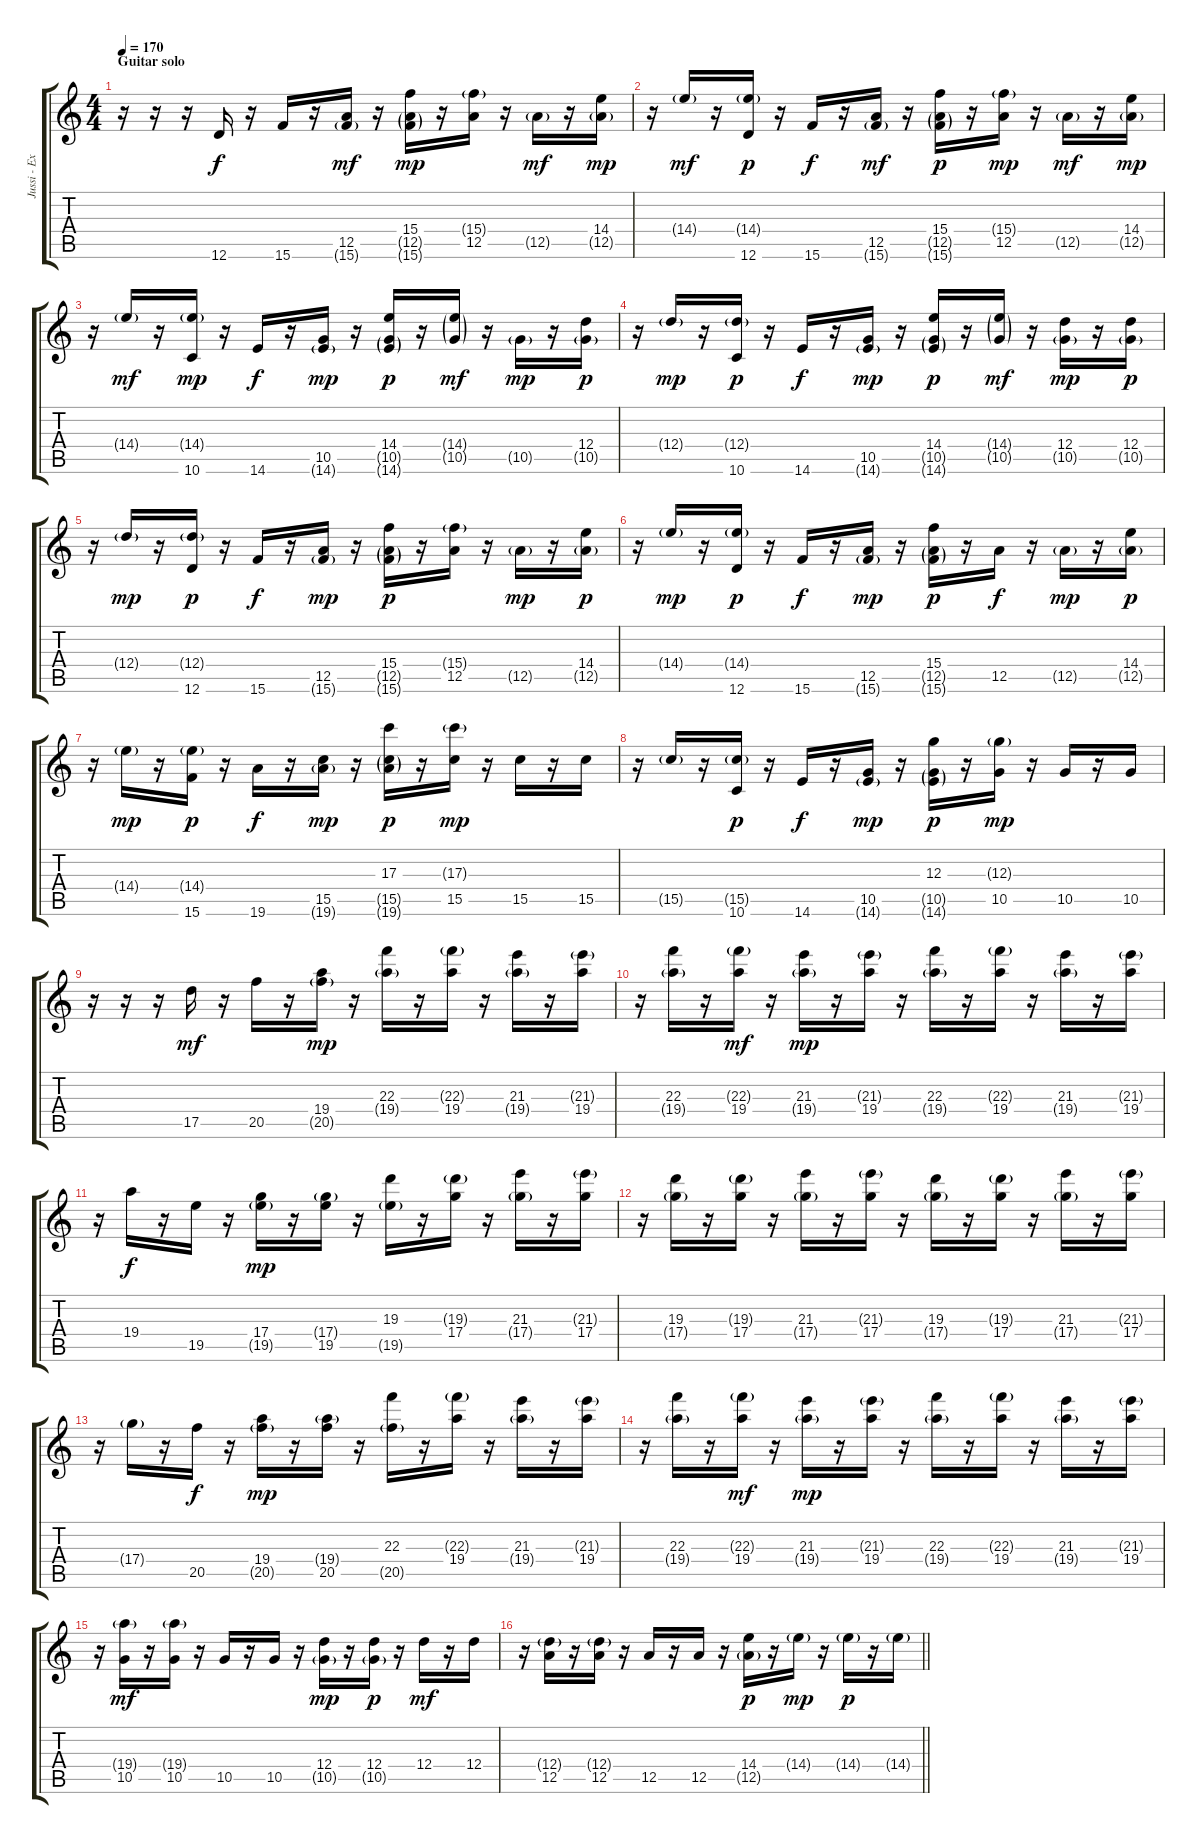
\track ("Jussi - Extra guitar" "Jussi - Ex") {instrument overdrivenguitar}
\staff {score tabs}
\tuning (E4 B3 G3 D3 A2 D2) {hide}
\ts (4 4)
\section ("" "Guitar solo")
\tempo 170
\clef g2
\ks c
r.16{dy f volume 16 instrument distortionguitar} r.16 r.16 12.6.16 r.16 15.6.16 r.16 (12.5 15.6{g}).16{dy mf} r.16 (15.4 12.5{g} 15.6{g}).16{dy mp} r.16 (15.4{g} 12.5).16 r.16 12.5{g}.16{dy mf} r.16 (14.4 12.5{g}).16{dy mp} |
r.16 14.4{g}.16{dy mf} r.16 (14.4{g} 12.6).16{dy p} r.16 15.6.16{dy f} r.16 (12.5 15.6{g}).16{dy mf} r.16 (15.4 12.5{g} 15.6{g}).16{dy p} r.16 (15.4{g} 12.5).16{dy mp} r.16 12.5{g}.16{dy mf} r.16 (14.4 12.5{g}).16{dy mp} |
r.16 14.4{g}.16{dy mf} r.16 (14.4{g} 10.6).16{dy mp} r.16 14.6.16{dy f} r.16 (10.5 14.6{g}).16{dy mp} r.16 (14.4 10.5{g} 14.6{g}).16{dy p} r.16 (14.4{g} 10.5{g}).16{dy mf} r.16 10.5{g}.16{dy mp} r.16 (12.4 10.5{g}).16{dy p} |
r.16 12.4{g}.16{dy mp} r.16 (12.4{g} 10.6).16{dy p} r.16 14.6.16{dy f} r.16 (10.5 14.6{g}).16{dy mp} r.16 (14.4 10.5{g} 14.6{g}).16{dy p} r.16 (14.4{g} 10.5{g}).16{dy mf} r.16 (12.4 10.5{g}).16{dy mp} r.16 (12.4 10.5{g}).16{dy p} |
r.16 12.4{g}.16{dy mp} r.16 (12.4{g} 12.6).16{dy p} r.16 15.6.16{dy f} r.16 (12.5 15.6{g}).16{dy mp} r.16 (15.4 12.5{g} 15.6{g}).16{dy p} r.16 (15.4{g} 12.5).16 r.16 12.5{g}.16{dy mp} r.16 (14.4 12.5{g}).16{dy p} |
r.16 14.4{g}.16{dy mp} r.16 (14.4{g} 12.6).16{dy p} r.16 15.6.16{dy f} r.16 (12.5 15.6{g}).16{dy mp} r.16 (15.4 12.5{g} 15.6{g}).16{dy p} r.16 12.5.16{dy f} r.16 12.5{g}.16{dy mp} r.16 (14.4 12.5{g}).16{dy p} |
r.16 14.4{g}.16{dy mp} r.16 (14.4{g} 15.6).16{dy p} r.16 19.6.16{dy f} r.16 (15.5 19.6{g}).16{dy mp} r.16 (17.3 15.5{g} 19.6{g}).16{dy p} r.16 (17.3{g} 15.5).16{dy mp} r.16 15.5.16 r.16 15.5.16 |
r.16 15.5{g}.16 r.16 (15.5{g} 10.6).16{dy p} r.16 14.6.16{dy f} r.16 (10.5 14.6{g}).16{dy mp} r.16 (12.3 10.5{g} 14.6{g}).16{dy p} r.16 (12.3{g} 10.5).16{dy mp} r.16 10.5.16 r.16 10.5.16 |
r.16 r.16 r.16 17.5.16{dy mf} r.16 20.5.16 r.16 (19.4 20.5{g}).16{dy mp} r.16 (22.3 19.4{g}).16 r.16 (22.3{g} 19.4).16 r.16 (21.3 19.4{g}).16 r.16 (21.3{g} 19.4).16 |
r.16 (22.3 19.4{g}).16 r.16 (22.3{g} 19.4).16{dy mf} r.16 (21.3 19.4{g}).16{dy mp} r.16 (21.3{g} 19.4).16 r.16 (22.3 19.4{g}).16 r.16 (22.3{g} 19.4).16 r.16 (21.3 19.4{g}).16 r.16 (21.3{g} 19.4).16 |
r.16 19.4.16{dy f} r.16 19.5.16 r.16 (17.4 19.5{g}).16{dy mp} r.16 (17.4{g} 19.5).16 r.16 (19.3 19.5{g}).16 r.16 (19.3{g} 17.4).16 r.16 (21.3 17.4{g}).16 r.16 (21.3{g} 17.4).16 |
r.16 (19.3 17.4{g}).16 r.16 (19.3{g} 17.4).16 r.16 (21.3 17.4{g}).16 r.16 (21.3{g} 17.4).16 r.16 (19.3 17.4{g}).16 r.16 (19.3{g} 17.4).16 r.16 (21.3 17.4{g}).16 r.16 (21.3{g} 17.4).16 |
r.16 17.4{g}.16 r.16 20.5.16{dy f} r.16 (19.4 20.5{g}).16{dy mp} r.16 (19.4{g} 20.5).16 r.16 (22.3 20.5{g}).16 r.16 (22.3{g} 19.4).16 r.16 (21.3 19.4{g}).16 r.16 (21.3{g} 19.4).16 |
r.16 (22.3 19.4{g}).16 r.16 (22.3{g} 19.4).16{dy mf} r.16 (21.3 19.4{g}).16{dy mp} r.16 (21.3{g} 19.4).16 r.16 (22.3 19.4{g}).16 r.16 (22.3{g} 19.4).16 r.16 (21.3 19.4{g}).16 r.16 (21.3{g} 19.4).16 |
r.16 (19.4{g} 10.5).16{dy mf} r.16 (19.4{g} 10.5).16 r.16 10.5.16 r.16 10.5.16 r.16 (12.4 10.5{g}).16{dy mp} r.16 (12.4 10.5{g}).16{dy p} r.16 12.4.16{dy mf} r.16 12.4.16 |
\barLineRight lightlight
r.16 (12.4{g} 12.5).16 r.16 (12.4{g} 12.5).16 r.16 12.5.16 r.16 12.5.16 r.16 (14.4 12.5{g}).16{dy p} r.16 14.4{g}.16{dy mp} r.16 14.4{g}.16{dy p} r.16 14.4{g}.16
